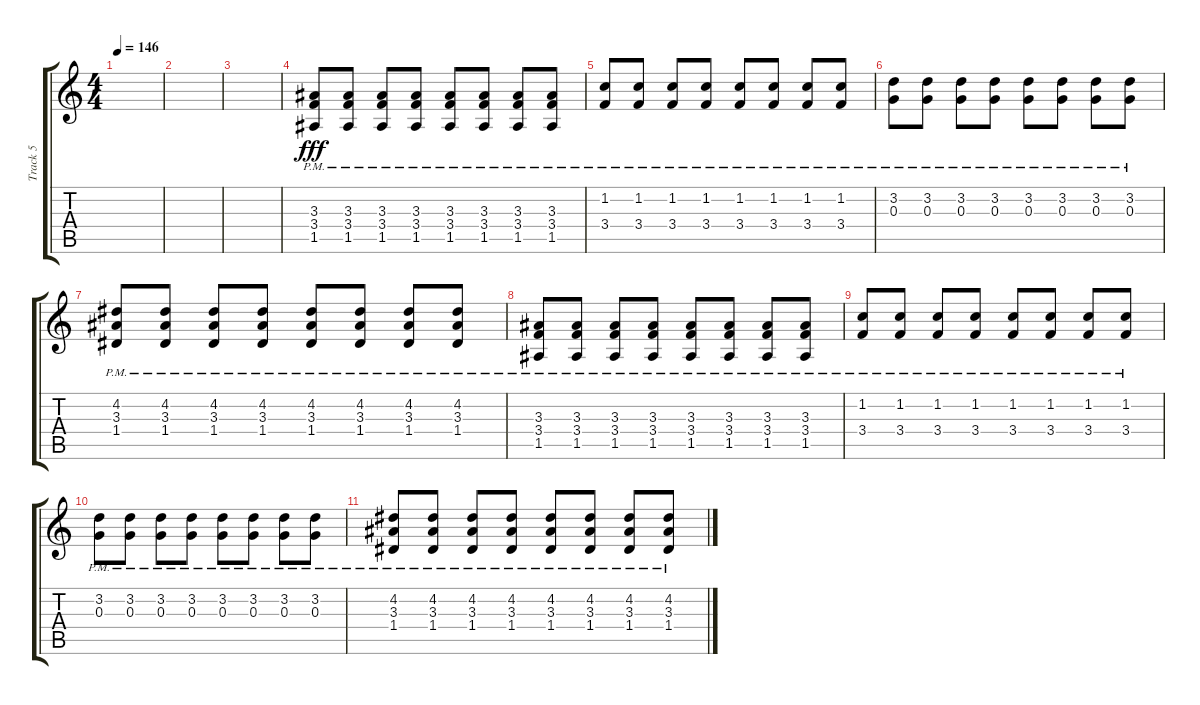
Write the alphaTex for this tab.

\track ("Track 5" "Track 5") {instrument overdrivenguitar}
\staff {score tabs}
\tuning (E4 B3 G3 D3 A2 E2) {hide}
\ts (4 4)
\tempo 146
\clef g2
\ks c
|
|
|
(3.3{pm} 3.4{pm} 1.5{pm}).8{dy fff} (3.3{pm} 3.4{pm} 1.5{pm}).8 (3.3{pm} 3.4{pm} 1.5{pm}).8 (3.3{pm} 3.4{pm} 1.5{pm}).8 (3.3{pm} 3.4{pm} 1.5{pm}).8 (3.3{pm} 3.4{pm} 1.5{pm}).8 (3.3{pm} 3.4{pm} 1.5{pm}).8 (3.3{pm} 3.4{pm} 1.5{pm}).8 |
(1.2{pm} 3.4{pm}).8 (1.2{pm} 3.4{pm}).8 (1.2{pm} 3.4{pm}).8 (1.2{pm} 3.4{pm}).8 (1.2{pm} 3.4{pm}).8 (1.2{pm} 3.4{pm}).8 (1.2{pm} 3.4{pm}).8 (1.2{pm} 3.4{pm}).8 |
(3.2{pm} 0.3{pm}).8 (3.2{pm} 0.3{pm}).8 (3.2{pm} 0.3{pm}).8 (3.2{pm} 0.3{pm}).8 (3.2{pm} 0.3{pm}).8 (3.2{pm} 0.3{pm}).8 (3.2{pm} 0.3{pm}).8 (3.2{pm} 0.3{pm}).8 |
(4.2{pm} 3.3{pm} 1.4{pm}).8 (4.2{pm} 3.3{pm} 1.4{pm}).8 (4.2{pm} 3.3{pm} 1.4{pm}).8 (4.2{pm} 3.3{pm} 1.4{pm}).8 (4.2{pm} 3.3{pm} 1.4{pm}).8 (4.2{pm} 3.3{pm} 1.4{pm}).8 (4.2{pm} 3.3{pm} 1.4{pm}).8 (4.2{pm} 3.3{pm} 1.4{pm}).8 |
(3.3{pm} 3.4{pm} 1.5{pm}).8 (3.3{pm} 3.4{pm} 1.5{pm}).8 (3.3{pm} 3.4{pm} 1.5{pm}).8 (3.3{pm} 3.4{pm} 1.5{pm}).8 (3.3{pm} 3.4{pm} 1.5{pm}).8 (3.3{pm} 3.4{pm} 1.5{pm}).8 (3.3{pm} 3.4{pm} 1.5{pm}).8 (3.3{pm} 3.4{pm} 1.5{pm}).8 |
(1.2{pm} 3.4{pm}).8 (1.2{pm} 3.4{pm}).8 (1.2{pm} 3.4{pm}).8 (1.2{pm} 3.4{pm}).8 (1.2{pm} 3.4{pm}).8 (1.2{pm} 3.4{pm}).8 (1.2{pm} 3.4{pm}).8 (1.2{pm} 3.4{pm}).8 |
(3.2{pm} 0.3{pm}).8 (3.2{pm} 0.3{pm}).8 (3.2{pm} 0.3{pm}).8 (3.2{pm} 0.3{pm}).8 (3.2{pm} 0.3{pm}).8 (3.2{pm} 0.3{pm}).8 (3.2{pm} 0.3{pm}).8 (3.2{pm} 0.3{pm}).8 |
(4.2{pm} 3.3{pm} 1.4{pm}).8 (4.2{pm} 3.3{pm} 1.4{pm}).8 (4.2{pm} 3.3{pm} 1.4{pm}).8 (4.2{pm} 3.3{pm} 1.4{pm}).8 (4.2{pm} 3.3{pm} 1.4{pm}).8 (4.2{pm} 3.3{pm} 1.4{pm}).8 (4.2{pm} 3.3{pm} 1.4{pm}).8 (4.2{pm} 3.3{pm} 1.4{pm}).8
